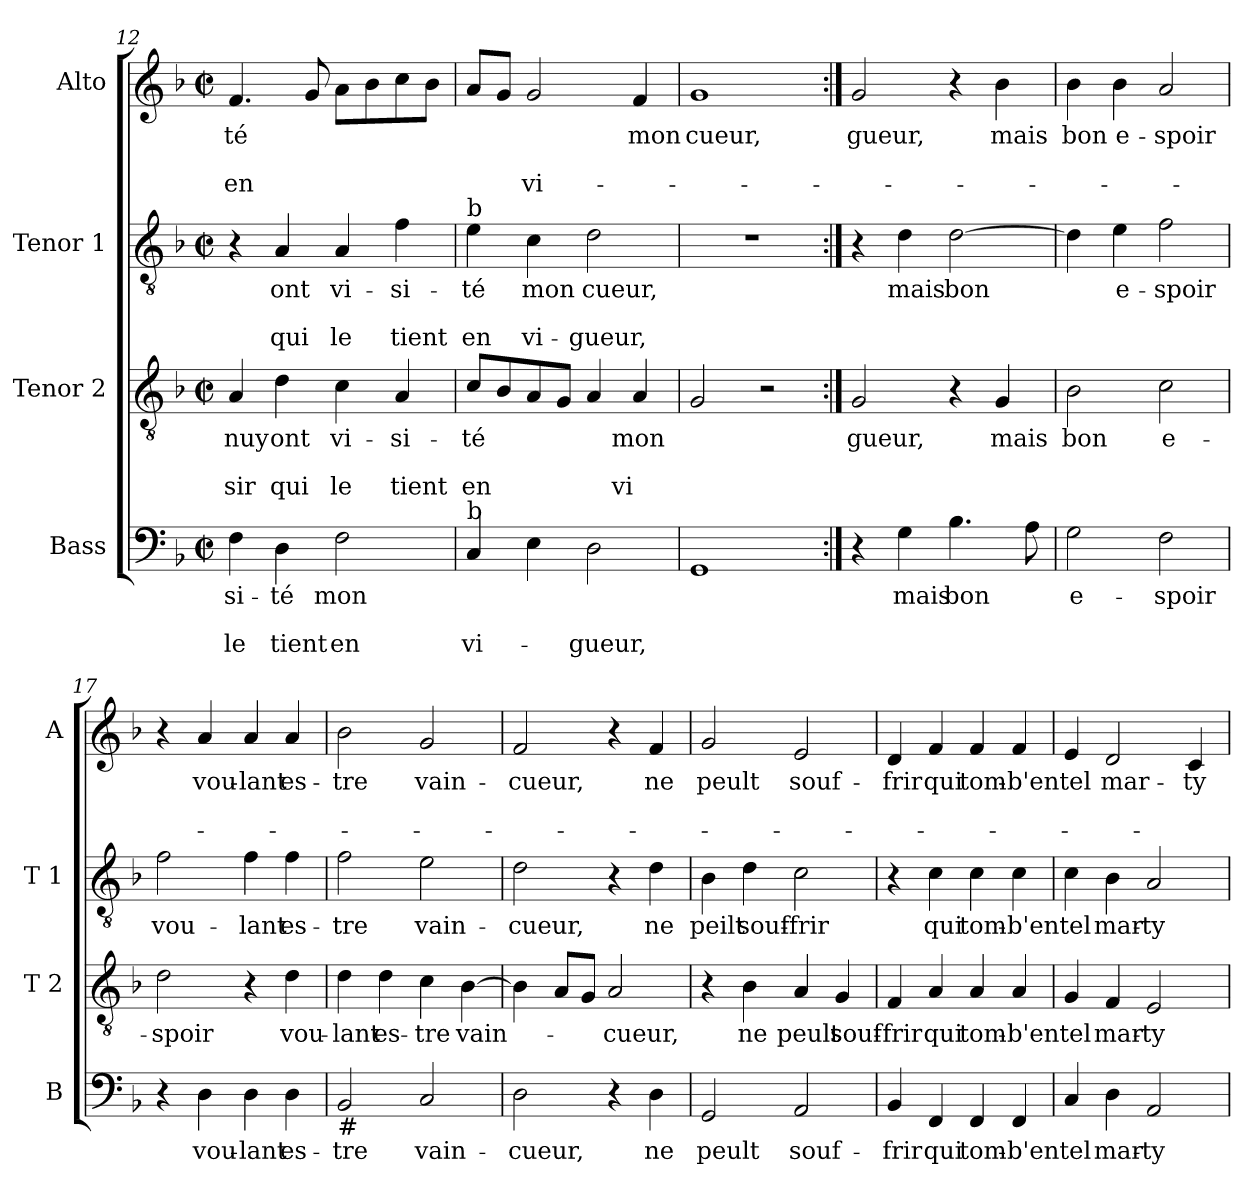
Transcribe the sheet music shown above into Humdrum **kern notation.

**kern	**text	**text	**text	**kern	**text	**text	**text	**kern	**text	**text	**text	**kern	**text	**text	**text
*part4	*part4	*part4	*part4	*part3	*part3	*part3	*part3	*part2	*part2	*part2	*part2	*part1	*part1	*part1	*part1
*staff4	*staff4	*staff4	*staff4	*staff3	*staff3	*staff3	*staff3	*staff2	*staff2	*staff2	*staff2	*staff1	*staff1	*staff1	*staff1
*I"Bass	*	*	*	*I"Tenor 2	*	*	*	*I"Tenor 1	*	*	*	*I"Alto	*	*	*
*I'B	*	*	*	*I'T 2	*	*	*	*I'T 1	*	*	*	*I'A	*	*	*
*clefF4	*	*	*	*clefGv2	*	*	*	*clefGv2	*	*	*	*clefG2	*	*	*
*k[b-]	*	*	*	*k[b-]	*	*	*	*k[b-]	*	*	*	*k[b-]	*	*	*
*F:	*	*	*	*F:	*	*	*	*F:	*	*	*	*F:	*	*	*
*M2/2	*	*	*	*M2/2	*	*	*	*M2/2	*	*	*	*M2/2	*	*	*
*met(c|)	*	*	*	*met(c|)	*	*	*	*met(c|)	*	*	*	*met(c|)	*	*	*
=12	=12	=12	=12	=12	=12	=12	=12	=12	=12	=12	=12	=12	=12	=12	=12
!	!LO:LY:b	!	!LO:LY:b	!	!LO:LY:b	!	!LO:LY:b	!	!	!	!	!	!LO:LY:b	!	!LO:LY:b
4F\	-si-	.	le	4A/	-nuy	.	-sir	4r	.	.	.	4.f/	-té	.	en
!	!LO:LY:b	!	!LO:LY:b	!	!LO:LY:b	!	!LO:LY:b	!	!LO:LY:b	!	!LO:LY:b	!	!	!	!
4D\	-té	.	tient	4d\	ont	.	qui	4A/	ont	.	qui	.	.	.	.
.	.	.	.	.	.	.	.	.	.	.	.	8g/	.	.	.
!	!LO:LY:b	!	!LO:LY:b	!	!LO:LY:b	!	!LO:LY:b	!	!LO:LY:b	!	!LO:LY:b	!	!	!	!
2F\	mon	.	en	4c\	vi-	.	le	4A/	vi-	.	le	8a\L	.	.	.
.	.	.	.	.	.	.	.	.	.	.	.	8b-\	.	.	.
!	!	!	!	!	!LO:LY:b	!	!LO:LY:b	!	!LO:LY:b	!	!LO:LY:b	!	!	!	!
.	.	.	.	4A/	-si-	.	tient	4f\	-si-	.	tient	8cc\	.	.	.
.	.	.	.	.	.	.	.	.	.	.	.	8b-\J	.	.	.
=13	=13	=13	=13	=13	=13	=13	=13	=13	=13	=13	=13	=13	=13	=13	=13
!	!	!	!	!	!	!	!	!LO:TX:a:t=b	!	!	!	!	!	!	!
!LO:TX:a:t=b	!	!	!	!	!	!	!	!	!	!	!	!	!	!	!
!	!	!	!LO:LY:b	!	!LO:LY:b	!	!LO:LY:b	!	!LO:LY:b	!	!LO:LY:b	!	!	!	!
4C/	.	.	vi-	8c/L	-té	.	en	4e\	-té	.	en	8a/L	.	.	.
.	.	.	.	8B-/	.	.	.	.	.	.	.	8g/J	.	.	.
!	!	!	!	!	!	!	!	!	!LO:LY:b	!	!LO:LY:b	!	!	!	!LO:LY:b
4E\	.	.	.	8A/	.	.	.	4c\	mon	.	vi-	2g/	.	.	vi-
.	.	.	.	8G/J	.	.	.	.	.	.	.	.	.	.	.
!	!	!	!LO:LY:b	!	!	!	!	!	!LO:LY:b	!	!LO:LY:b	!	!	!	!
2D\	.	.	-gueur,	4A/	.	.	.	2d\	cueur,	.	-gueur,	.	.	.	.
!	!	!	!	!	!LO:LY:b	!	!LO:LY:b	!	!	!	!	!	!LO:LY:b	!	!
.	.	.	.	4A/	mon	.	vi	.	.	.	.	4f/	mon	.	.
=14	=14	=14	=14	=14	=14	=14	=14	=14	=14	=14	=14	=14	=14	=14	=14
!	!	!	!	!	!	!	!	!	!	!	!	!	!LO:LY:b	!	!
1GG	.	.	.	2G/	.	.	.	1r	.	.	.	1g	cueur,	.	.
.	.	.	.	2r	.	.	.	.	.	.	.	.	.	.	.
!!LO:LB:g=z
=15:|!	=15:|!	=15:|!	=15:|!	=15:|!	=15:|!	=15:|!	=15:|!	=15:|!	=15:|!	=15:|!	=15:|!	=15:|!	=15:|!	=15:|!	=15:|!
!	!	!	!	!	!LO:LY:b	!	!	!	!	!	!	!	!LO:LY:b	!	!
4r	.	.	.	2G/	gueur,	.	.	4r	.	.	.	2g/	gueur,	.	.
!	!LO:LY:b	!	!	!	!	!	!	!	!LO:LY:b	!	!	!	!	!	!
4G\	mais	.	.	.	.	.	.	4d\	mais	.	.	.	.	.	.
!	!LO:LY:b	!	!	!	!	!	!	!	!LO:LY:b	!	!	!	!	!	!
4.B-\	bon	.	.	4r	.	.	.	[2d\	bon	.	.	4r	.	.	.
!	!	!	!	!	!LO:LY:b	!	!	!	!	!	!	!	!LO:LY:b	!	!
.	.	.	.	4G/	mais	.	.	.	.	.	.	4b-\	mais	.	.
8A\	.	.	.	.	.	.	.	.	.	.	.	.	.	.	.
=16	=16	=16	=16	=16	=16	=16	=16	=16	=16	=16	=16	=16	=16	=16	=16
!	!LO:LY:b	!	!	!	!LO:LY:b	!	!	!	!	!	!	!	!LO:LY:b	!	!
2G\	e-	.	.	2B-\	bon	.	.	4d\]	.	.	.	4b-\	bon	.	.
!	!	!	!	!	!	!	!	!	!LO:LY:b	!	!	!	!LO:LY:b	!	!
.	.	.	.	.	.	.	.	4e\	e-	.	.	4b-\	e-	.	.
!	!LO:LY:b	!	!	!	!LO:LY:b	!	!	!	!LO:LY:b	!	!	!	!LO:LY:b	!	!
2F\	-spoir	.	.	2c\	e-	.	.	2f\	-spoir	.	.	2a/	-spoir	.	.
=17	=17	=17	=17	=17	=17	=17	=17	=17	=17	=17	=17	=17	=17	=17	=17
!	!	!	!	!	!LO:LY:b	!	!	!	!LO:LY:b	!	!	!	!	!	!
4r	.	.	.	2d\	-spoir	.	.	2f\	vou-	.	.	4r	.	.	.
!	!LO:LY:b	!	!	!	!	!	!	!	!	!	!	!	!LO:LY:b	!	!
4D\	vou-	.	.	.	.	.	.	.	.	.	.	4a/	vou-	.	.
!	!LO:LY:b	!	!	!	!	!	!	!	!LO:LY:b	!	!	!	!LO:LY:b	!	!
4D\	-lant	.	.	4r	.	.	.	4f\	-lant	.	.	4a/	-lant	.	.
!	!LO:LY:b	!	!	!	!LO:LY:b	!	!	!	!LO:LY:b	!	!	!	!LO:LY:b	!	!
4D\	es-	.	.	4d\	vou-	.	.	4f\	es-	.	.	4a/	es-	.	.
=18	=18	=18	=18	=18	=18	=18	=18	=18	=18	=18	=18	=18	=18	=18	=18
!LO:TX:b:t=#	!	!	!	!	!	!	!	!	!	!	!	!	!	!	!
!	!LO:LY:b	!	!	!	!LO:LY:b	!	!	!	!LO:LY:b	!	!	!	!LO:LY:b	!	!
2BB-/	-tre	.	.	4d\	-lant	.	.	2f\	-tre	.	.	2b-\	-tre	.	.
!	!	!	!	!	!LO:LY:b	!	!	!	!	!	!	!	!	!	!
.	.	.	.	4d\	es-	.	.	.	.	.	.	.	.	.	.
!	!LO:LY:b	!	!	!	!LO:LY:b	!	!	!	!LO:LY:b	!	!	!	!LO:LY:b	!	!
2C/	vain-	.	.	4c\	-tre	.	.	2e\	vain-	.	.	2g/	vain-	.	.
!	!	!	!	!	!LO:LY:b	!	!	!	!	!	!	!	!	!	!
.	.	.	.	[4B-\	vain-	.	.	.	.	.	.	.	.	.	.
=19	=19	=19	=19	=19	=19	=19	=19	=19	=19	=19	=19	=19	=19	=19	=19
!	!LO:LY:b	!	!	!	!	!	!	!	!LO:LY:b	!	!	!	!LO:LY:b	!	!
2D\	-cueur,	.	.	4B-\]	.	.	.	2d\	-cueur,	.	.	2f/	-cueur,	.	.
.	.	.	.	8A/L	.	.	.	.	.	.	.	.	.	.	.
.	.	.	.	8G/J	.	.	.	.	.	.	.	.	.	.	.
!	!	!	!	!	!LO:LY:b	!	!	!	!	!	!	!	!	!	!
4r	.	.	.	2A/	-cueur,	.	.	4r	.	.	.	4r	.	.	.
!	!LO:LY:b	!	!	!	!	!	!	!	!LO:LY:b	!	!	!	!LO:LY:b	!	!
4D\	ne	.	.	.	.	.	.	4d\	ne	.	.	4f/	ne	.	.
!!LO:LB:g=z
=20	=20	=20	=20	=20	=20	=20	=20	=20	=20	=20	=20	=20	=20	=20	=20
!	!LO:LY:b	!	!	!	!	!	!	!	!LO:LY:b	!	!	!	!LO:LY:b	!	!
2GG/	peult	.	.	4r	.	.	.	4B-\	peilt	.	.	2g/	peult	.	.
!	!	!	!	!	!LO:LY:b	!	!	!	!LO:LY:b	!	!	!	!	!	!
.	.	.	.	4B-\	ne	.	.	4d\	souf-	.	.	.	.	.	.
!	!LO:LY:b	!	!	!	!LO:LY:b	!	!	!	!LO:LY:b	!	!	!	!LO:LY:b	!	!
2AA/	souf-	.	.	4A/	peult	.	.	2c\	-frir	.	.	2e/	souf-	.	.
!	!	!	!	!	!LO:LY:b	!	!	!	!	!	!	!	!	!	!
.	.	.	.	4G/	souf-	.	.	.	.	.	.	.	.	.	.
=21	=21	=21	=21	=21	=21	=21	=21	=21	=21	=21	=21	=21	=21	=21	=21
!	!LO:LY:b	!	!	!	!LO:LY:b	!	!	!	!	!	!	!	!LO:LY:b	!	!
4BB-/	-frir	.	.	4F/	-frir	.	.	4r	.	.	.	4d/	-frir	.	.
!	!LO:LY:b	!	!	!	!LO:LY:b	!	!	!	!LO:LY:b	!	!	!	!LO:LY:b	!	!
4FF/	qui	.	.	4A/	qui	.	.	4c\	qui	.	.	4f/	qui	.	.
!	!LO:LY:b	!	!	!	!LO:LY:b	!	!	!	!LO:LY:b	!	!	!	!LO:LY:b	!	!
4FF/	tom-	.	.	4A/	tom-	.	.	4c\	tom-	.	.	4f/	tom-	.	.
!	!LO:LY:b	!	!	!	!LO:LY:b	!	!	!	!LO:LY:b	!	!	!	!LO:LY:b	!	!
4FF/	-b'en	.	.	4A/	-b'en	.	.	4c\	-b'en	.	.	4f/	-b'en	.	.
=22	=22	=22	=22	=22	=22	=22	=22	=22	=22	=22	=22	=22	=22	=22	=22
!	!LO:LY:b	!	!	!	!LO:LY:b	!	!	!	!LO:LY:b	!	!	!	!LO:LY:b	!	!
4C/	tel	.	.	4G/	tel	.	.	4c\	tel	.	.	4e/	tel	.	.
!	!LO:LY:b	!	!	!	!LO:LY:b	!	!	!	!LO:LY:b	!	!	!	!LO:LY:b	!	!
4D\	mar-	.	.	4F/	mar-	.	.	4B-\	mar-	.	.	2d/	mar-	.	.
!	!LO:LY:b	!	!	!	!LO:LY:b	!	!	!	!LO:LY:b	!	!	!	!	!	!
2AA/	-ty-	.	.	2E/	-ty-	.	.	2A/	-ty-	.	.	.	.	.	.
!	!	!	!	!	!	!	!	!	!	!	!	!	!LO:LY:b	!	!
.	.	.	.	.	.	.	.	.	.	.	.	4c/	-ty-	.	.
=	=	=	=	=	=	=	=	=	=	=	=	=	=	=	=
*-	*-	*-	*-	*-	*-	*-	*-	*-	*-	*-	*-	*-	*-	*-	*-
